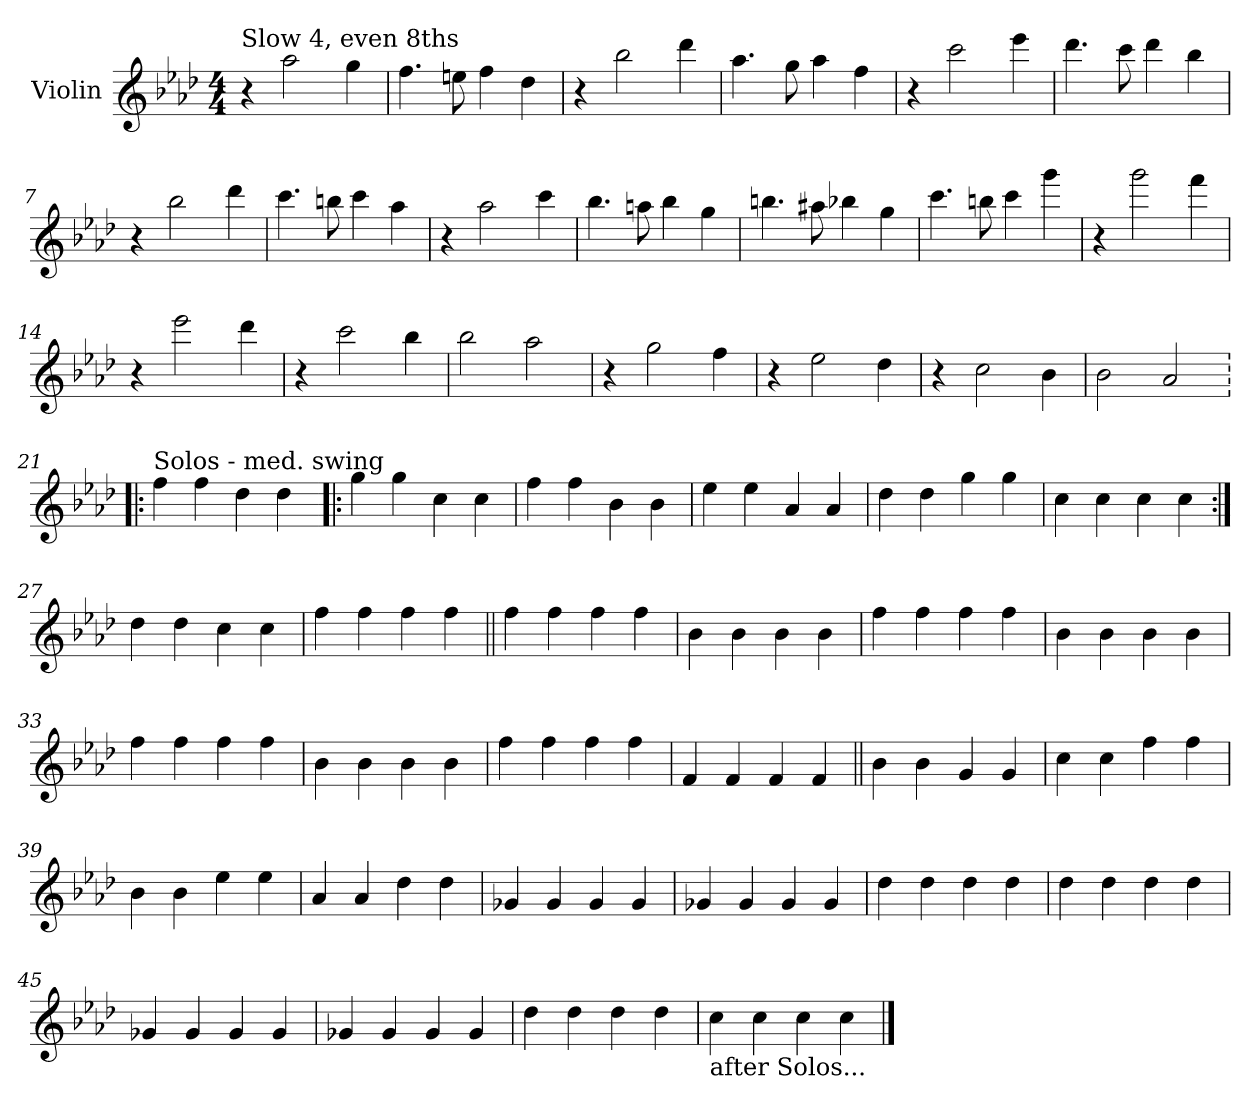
**kern
*part1
*staff1
*I"Violin
*I'Vln
*k[b-e-a-d-]
*A-:
*M4/4
=1
!LO:TX:a:t=Slow 4, even 8ths
4r
2aa-\
4gg\
=2
4.ff\
8een\
4ff\
4dd-\
=3
4r
2bb-\
4ddd-\
=4
4.aa-\
8gg\
4aa-\
4ff\
!!LO:LB:g=z
=5
4r
2ccc\
4eee-\
=6
4.ddd-\
8ccc\
4ddd-\
4bb-\
=7
4r
2bb-\
4ddd-\
=8
4.ccc\
8bbn\
4ccc\
4aa-\
!!LO:LB:g=z
=9
4r
2aa-\
4ccc\
=10
4.bb-\
8aan\
4bb-\
4gg\
=11
4.bbn\
8aa#X\
4bb-X\
4gg\
=12
4.ccc\
8bbn\
4ccc\
4ggg\
!!LO:LB:g=z
=13
4r
2ggg\
4fff\
=14
4r
2eee-\
4ddd-\
=15
4r
2ccc\
4bb-\
=16
2bb-\
2aa-\
!!LO:LB:g=z
=17
4r
2gg\
4ff\
=18
4r
2ee-\
4dd-\
=19
4r
2cc\
4b-\
=20
2b-\
2a-/
!!LO:LB:g=z
=21|!:
!LO:TX:a:t=Solos - med. swing
4ff
4ff
4dd-
4dd-
=22
4gg
4gg
4cc
4cc
=23
4ff
4ff
4b-
4b-
=24
4ee-
4ee-
4a-
4a-
!!LO:LB:g=z
=25
4dd-
4dd-
4gg
4gg
=26
4cc
4cc
4cc
4cc
=27:|!
4dd-
4dd-
4cc
4cc
=28
4ff
4ff
4ff
4ff
!!LO:LB:g=z
=29||
4ff
4ff
4ff
4ff
=30
4b-
4b-
4b-
4b-
=31
4ff
4ff
4ff
4ff
=32
4b-
4b-
4b-
4b-
!!LO:LB:g=z
=33
4ff
4ff
4ff
4ff
=34
4b-
4b-
4b-
4b-
=35
4ff
4ff
4ff
4ff
=36
4f
4f
4f
4f
!!LO:LB:g=z
=37||
4b-
4b-
4g
4g
=38
4cc
4cc
4ff
4ff
=39
4b-
4b-
4ee-
4ee-
=40
4a-
4a-
4dd-
4dd-
!!LO:LB:g=z
=41
4g-X
4g-
4g-
4g-
=42
4g-X
4g-
4g-
4g-
=43
4dd-
4dd-
4dd-
4dd-
=44
4dd-
4dd-
4dd-
4dd-
!!LO:PB:g=z
=45
4g-X
4g-
4g-
4g-
=46
4g-X
4g-
4g-
4g-
=47
4dd-
4dd-
4dd-
4dd-
=48
!LO:TX:b:t=after Solos...
4cc
4cc
4cc
4cc
==
*-
